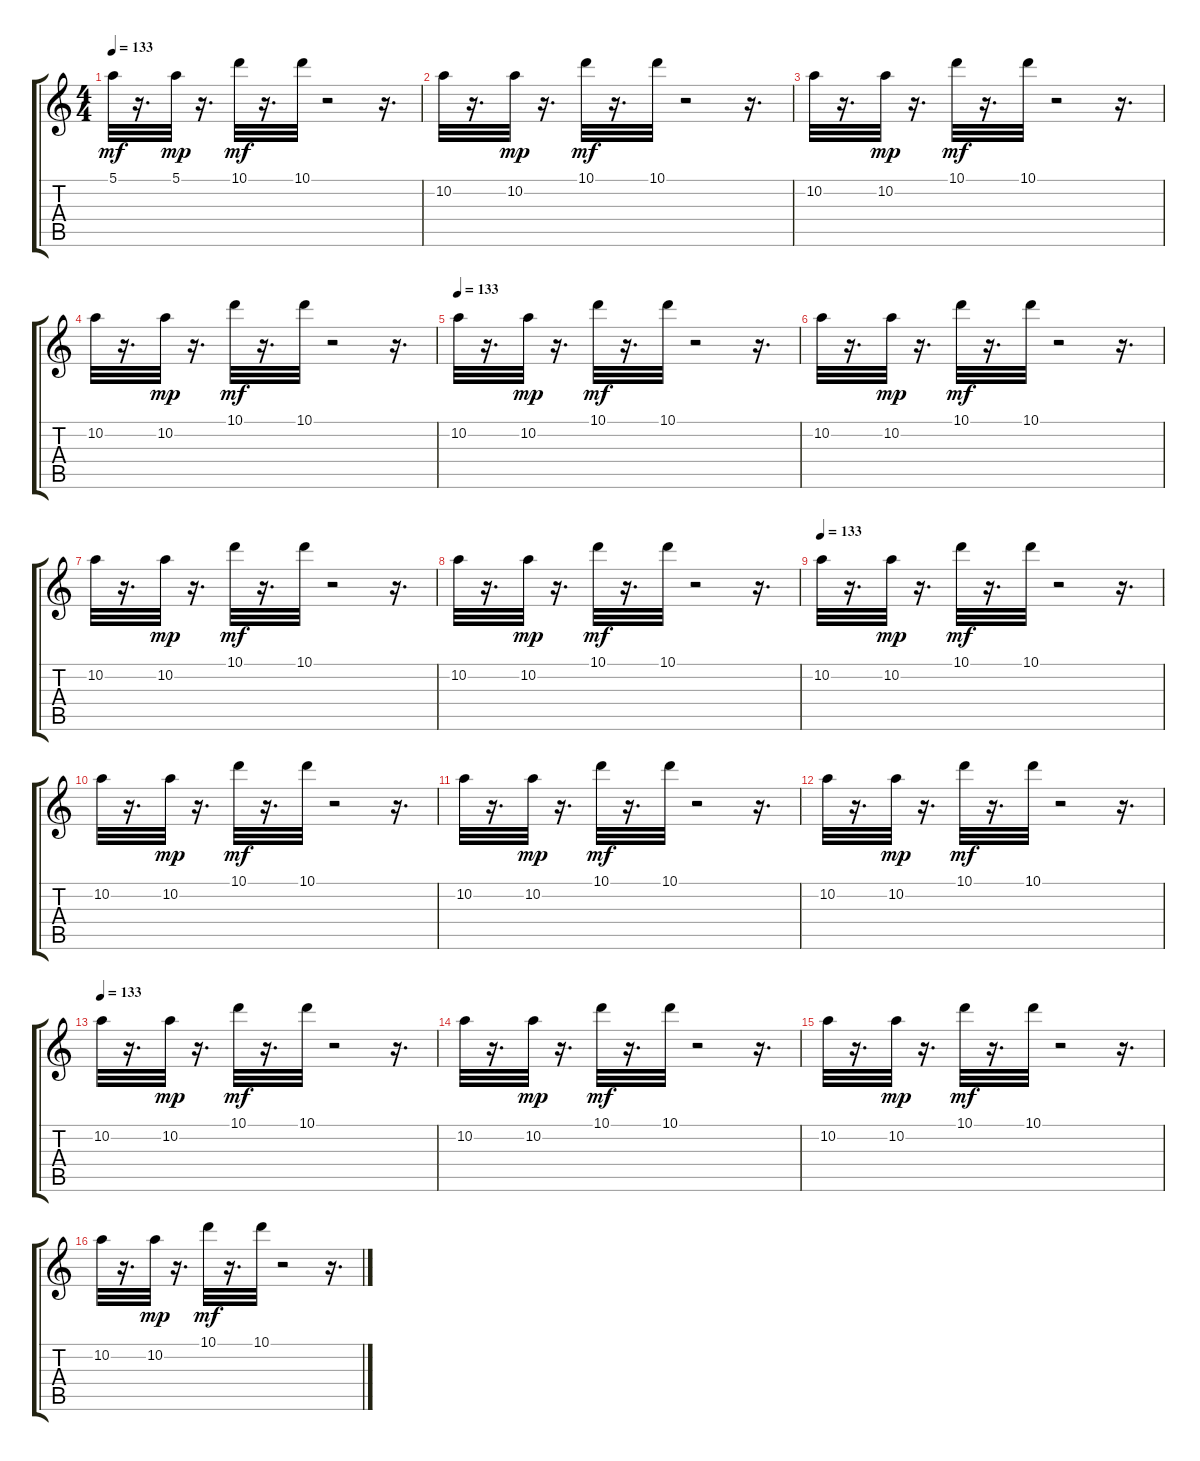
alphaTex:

\track "" {instrument electricbassfinger}
\staff {score tabs}
\tuning (E4 B3 G3 D3 A2 E2) {hide}
\ts (4 4)
\tempo 133
\clef g2
\ks c
5.1.32{dy mf} r.16{d} 5.1.32{dy mp} r.16{d} 10.1.32{dy mf} r.16{d} 10.1.32 r.2 r.16{d} |
10.2.32 r.16{d} 10.2.32{dy mp} r.16{d} 10.1.32{dy mf} r.16{d} 10.1.32 r.2 r.16{d} |
10.2.32 r.16{d} 10.2.32{dy mp} r.16{d} 10.1.32{dy mf} r.16{d} 10.1.32 r.2 r.16{d} |
10.2.32 r.16{d} 10.2.32{dy mp} r.16{d} 10.1.32{dy mf} r.16{d} 10.1.32 r.2 r.16{d} |
\tempo 133
10.2.32 r.16{d} 10.2.32{dy mp} r.16{d} 10.1.32{dy mf} r.16{d} 10.1.32 r.2 r.16{d} |
10.2.32 r.16{d} 10.2.32{dy mp} r.16{d} 10.1.32{dy mf} r.16{d} 10.1.32 r.2 r.16{d} |
10.2.32 r.16{d} 10.2.32{dy mp} r.16{d} 10.1.32{dy mf} r.16{d} 10.1.32 r.2 r.16{d} |
10.2.32 r.16{d} 10.2.32{dy mp} r.16{d} 10.1.32{dy mf} r.16{d} 10.1.32 r.2 r.16{d} |
\tempo 133
10.2.32 r.16{d} 10.2.32{dy mp} r.16{d} 10.1.32{dy mf} r.16{d} 10.1.32 r.2 r.16{d} |
10.2.32 r.16{d} 10.2.32{dy mp} r.16{d} 10.1.32{dy mf} r.16{d} 10.1.32 r.2 r.16{d} |
10.2.32 r.16{d} 10.2.32{dy mp} r.16{d} 10.1.32{dy mf} r.16{d} 10.1.32 r.2 r.16{d} |
10.2.32 r.16{d} 10.2.32{dy mp} r.16{d} 10.1.32{dy mf} r.16{d} 10.1.32 r.2 r.16{d} |
\tempo 133
10.2.32 r.16{d} 10.2.32{dy mp} r.16{d} 10.1.32{dy mf} r.16{d} 10.1.32 r.2 r.16{d} |
10.2.32 r.16{d} 10.2.32{dy mp} r.16{d} 10.1.32{dy mf} r.16{d} 10.1.32 r.2 r.16{d} |
10.2.32 r.16{d} 10.2.32{dy mp} r.16{d} 10.1.32{dy mf} r.16{d} 10.1.32 r.2 r.16{d} |
10.2.32 r.16{d} 10.2.32{dy mp} r.16{d} 10.1.32{dy mf} r.16{d} 10.1.32 r.2 r.16{d}
